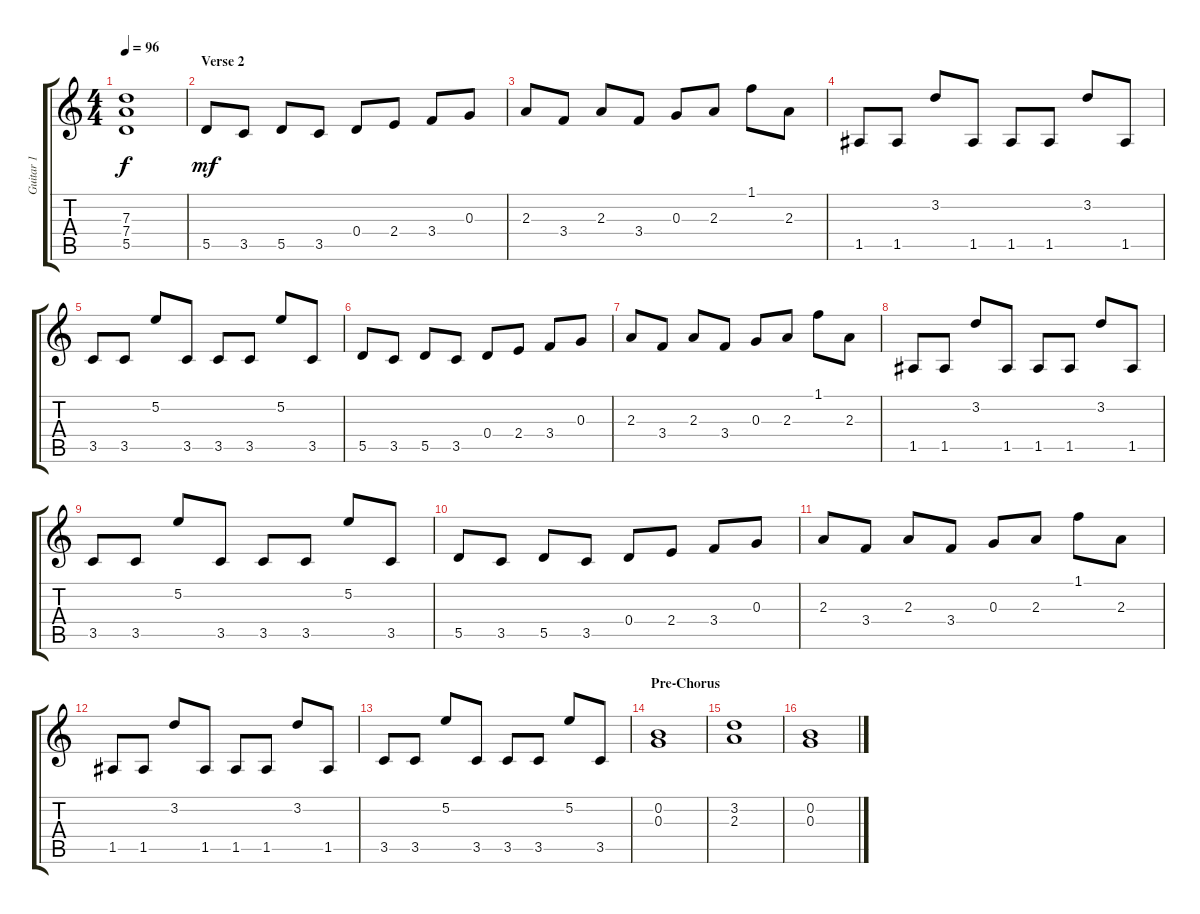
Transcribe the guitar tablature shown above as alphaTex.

\track ("Guitar 1" "Guitar 1") {instrument acousticguitarsteel}
\staff {score tabs}
\tuning (E4 B3 G3 D3 A2 E2) {hide}
\ts (4 4)
\tempo 96
\clef g2
\ks c
(7.3{t} 7.4{t} 5.5{t}).1{dy f} |
\section ("" "Verse 2")
5.5.8{dy mf instrument acousticguitarsteel} 3.5.8 5.5.8 3.5.8 0.4.8 2.4.8 3.4.8 0.3.8 |
2.3.8 3.4.8 2.3.8 3.4.8 0.3.8 2.3.8 1.1.8 2.3.8 |
1.5.8 1.5.8 3.2.8 1.5.8 1.5.8 1.5.8 3.2.8 1.5.8 |
3.5.8 3.5.8 5.2.8 3.5.8 3.5.8 3.5.8 5.2.8 3.5.8 |
5.5.8{instrument acousticguitarsteel} 3.5.8 5.5.8 3.5.8 0.4.8 2.4.8 3.4.8 0.3.8 |
2.3.8 3.4.8 2.3.8 3.4.8 0.3.8 2.3.8 1.1.8 2.3.8 |
1.5.8 1.5.8 3.2.8 1.5.8 1.5.8 1.5.8 3.2.8 1.5.8 |
3.5.8 3.5.8 5.2.8 3.5.8 3.5.8 3.5.8 5.2.8 3.5.8 |
5.5.8{instrument acousticguitarsteel} 3.5.8 5.5.8 3.5.8 0.4.8 2.4.8 3.4.8 0.3.8 |
2.3.8 3.4.8 2.3.8 3.4.8 0.3.8 2.3.8 1.1.8 2.3.8 |
1.5.8 1.5.8 3.2.8 1.5.8 1.5.8 1.5.8 3.2.8 1.5.8 |
3.5.8 3.5.8 5.2.8 3.5.8 3.5.8 3.5.8 5.2.8 3.5.8 |
\section ("" "Pre-Chorus")
(0.2 0.3).1 |
(3.2 2.3).1 |
(0.2 0.3).1
